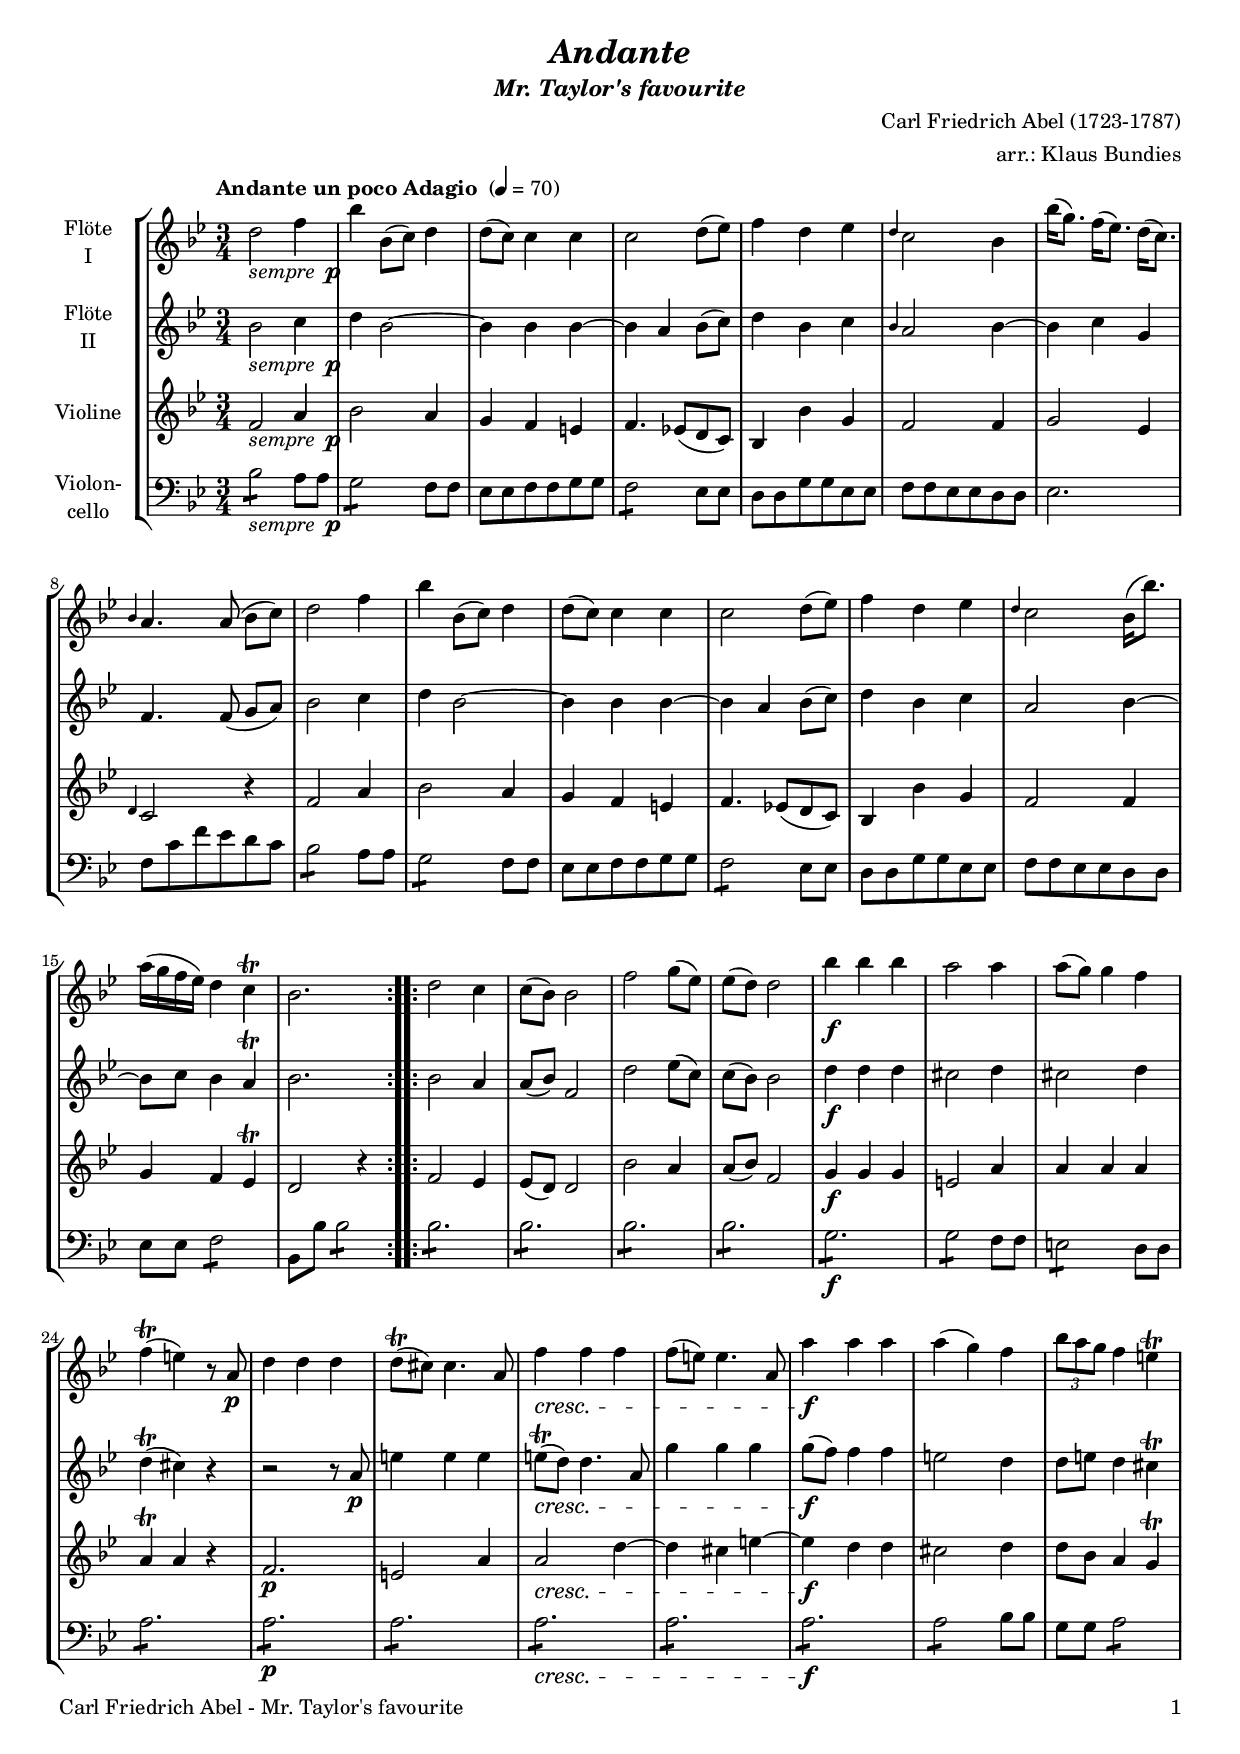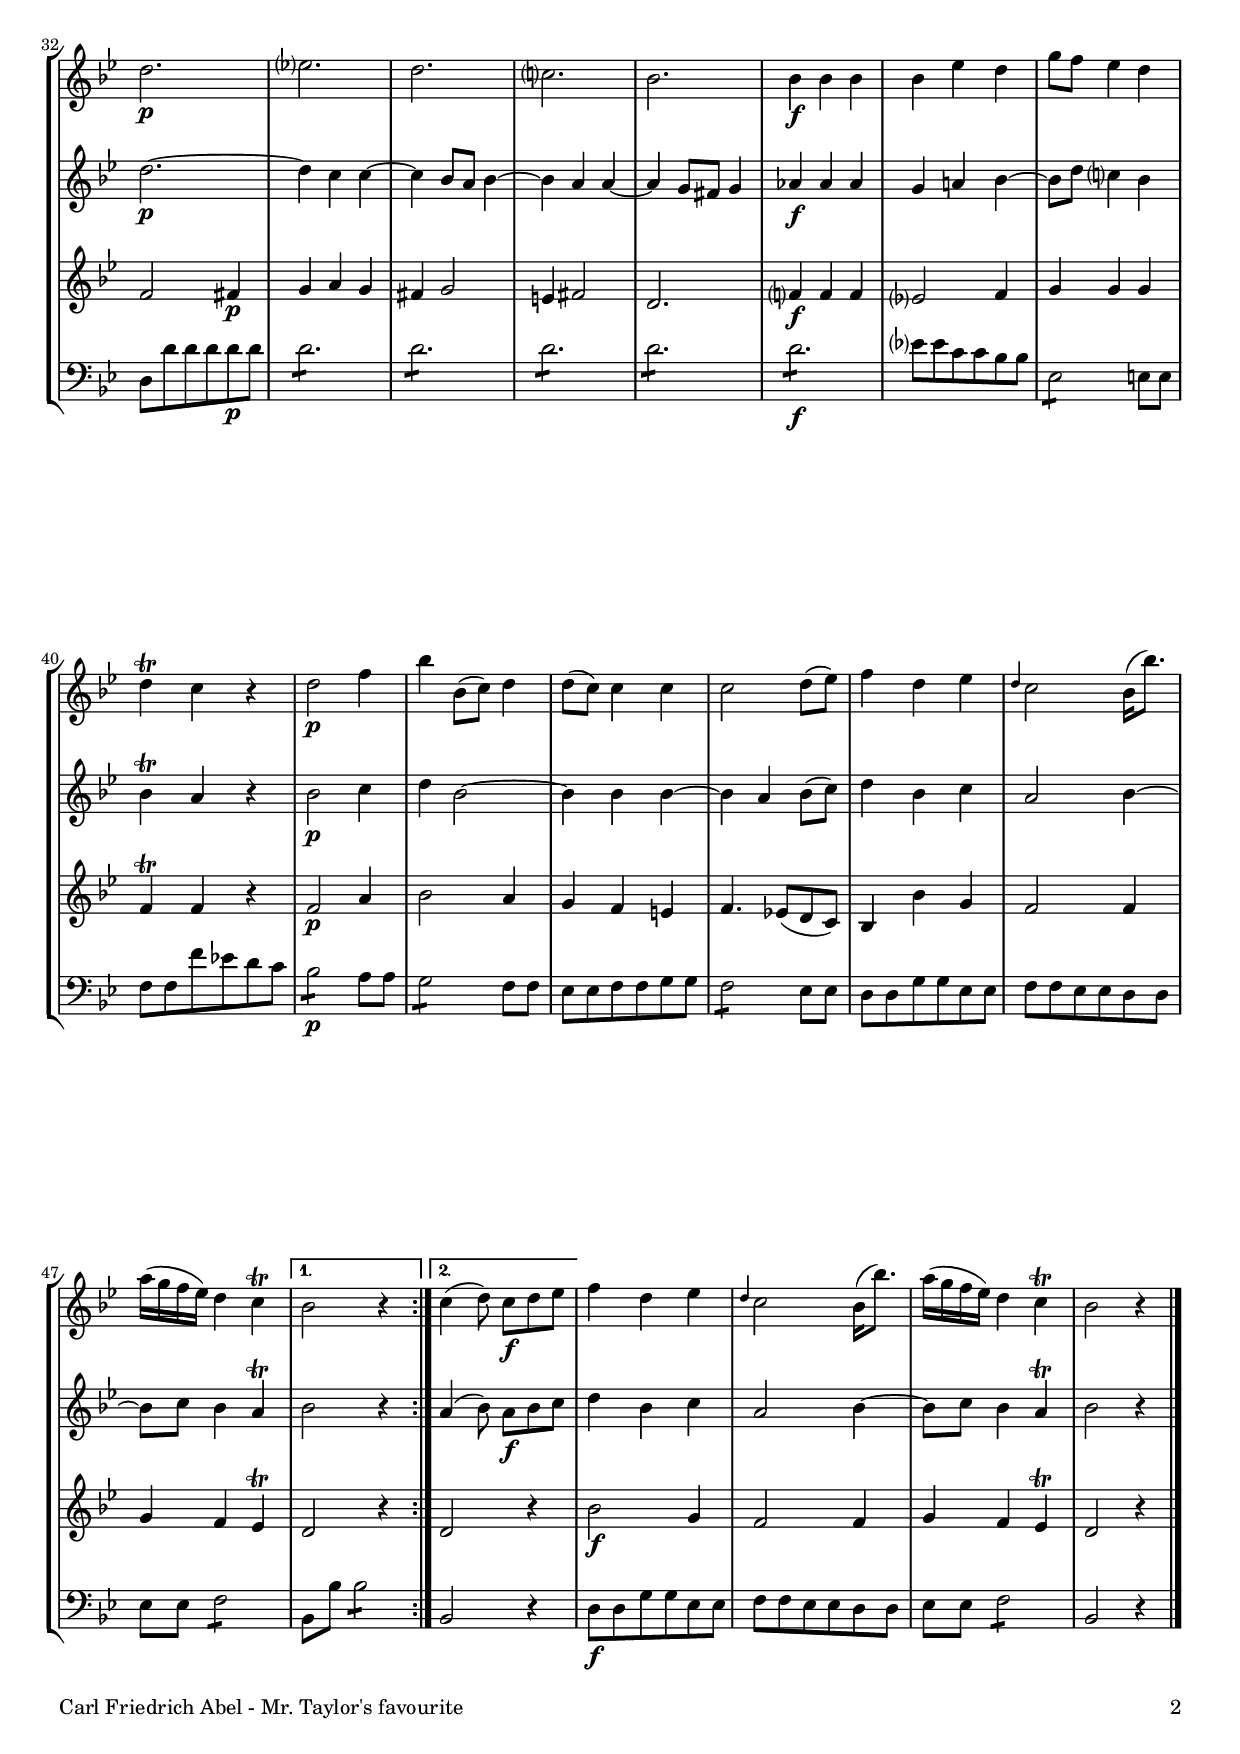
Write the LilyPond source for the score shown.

\version "2.24.4"
\include "deutsch.ly"

#(set-global-staff-size 18)

\header {
  title     = \markup \bold \italic "Andante"
  subtitle  = \markup \bold \italic "Mr. Taylor's favourite"
  composer  = "Carl Friedrich Abel (1723-1787)"
  arranger  = "arr.: Klaus Bundies"
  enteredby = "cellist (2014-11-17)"
}

voiceconsts = {
  \key d \major
  \time 3/4
  %\numericTimeSignature
  \compressEmptyMeasures
  \tempo "Andante un poco Adagio " 4=70
}

mifl = "flute"
mivl = "violin"
mivc = "cello"

semp = \markup { \italic "sempre " \dynamic p }

va = \relative c' {
  \voiceconsts

  \repeat volta 2 {
    fis2_\semp a4
    d d,8( e) fis4
    fis8( e) e4 e
    e2 fis8( g)
    a4 fis g
    \grace fis e2 d4

    d'16( h8.) a16( g8.) fis16( e8.)
    \grace d4 cis4. cis8( d[ e])
    fis2 a4
    d d,8( e) fis4
    fis8( e) e4 e
    e2 fis8( g)

    a4 fis g
    \grace fis e2 d16( d'8.)
    cis16( h a g) fis4 e\trill
    d2.
  }

  \repeat volta 2 {
    fis2 e4
    e8( d) d2

    a' h8( g)
    g( fis) fis2
    d'4\f d d
    cis2 cis4
    cis8( h) h4 a
    a(\trill gis) r8 cis,\p

    fis4 fis fis
    fis8(\trill eis) eis4. cis8
    a'4\cresc a a
    a8( gis) gis4. cis,8
    cis'4\f cis cis
    cis( h) a

    \times 2/3 { d8 cis h } a4 gis\trill
    fis2.\p
    g?
    fis
    e?
    d
    d4\f d d
    d g fis

    h8 a g4 fis
    fis\trill e r
    fis2\p a4
    d d,8( e) fis4
    fis8( e) e4 e
    e2 fis8( g)

    a4 fis g
    \grace fis e2 d16( d'8.)
    cis16( h a g) fis4 e\trill
  }
  \alternative {
    { d2 r4 }
    { e4( fis8) e[\f fis g] }
  }
  a4 fis g
  \grace fis e2 d16( d'8.)
  cis16( h a g) fis4 e\trill
  d2 r4 \bar "|."
}

vb = \relative c' {
  \voiceconsts

  \repeat volta 2 {
    d2_\semp e4
    fis d2~
    d4 d d~
    d cis d8( e)
    fis4 d e
    \grace d cis2 d4~
    d e h

    a4. a8( h[ cis])
    d2 e4
    fis d2~
    d4 d d~
    d cis d8( e)
    fis4 d e
    cis2 d4~

    d8 e d4 cis\trill
    d2.
  }

  \repeat volta 2 {
    d2 cis4
    cis8( d) a2
    fis' g8( e)
    e( d) d2
    fis4\f fis fis

    eis2 fis4
    eis2 fis4
    fis(\trill eis) r
    r2 r8 cis\p
    gis'4 gis gis
    gis8(\trill\cresc fis) fis4. cis8
    h'4 h h

    h8(\f a) a4 a
    gis2 fis4
    fis8 gis fis4 eis\trill
    fis2.~\p
    fis4 e e~
    e d8 cis d4~
    d cis cis~

    cis h8 ais h4
    c\f c c
    h cis! d~
    d8 fis e?4 d
    d\trill cis r
    d2\p e4
    fis d2~

    d4 d d~
    d cis d8( e)
    fis4 d e
    cis2 d4~
    d8 e d4 cis\trill
  }
  \alternative {
    { d2 r4 }
    { cis4( d8) cis[\f d e] }
  }
  fis4 d e
  cis2 d4~
  d8 e d4 cis\trill
  d2 r4 \bar "|."
}

vc = \relative c' {
  \voiceconsts

  \repeat volta 2 {
    a2_\semp cis4
    d2 cis4
    h a gis
    a4. g!8( fis e)
    d4 d' h
    a2 a4
    h2 g4

    \grace fis e2 r4
    a2 cis4
    d2 cis4
    h a gis
    a4. g!8( fis e)
    d4 d' h
    a2 a4

    h a g\trill
    fis2 r4
  }

  \repeat volta 2 {
    a2 g4
    g8( fis) fis2
    d' cis4
    cis8( d) a2

    h4\f h h
    gis2 cis4
    cis cis cis
    cis\trill cis r
    a2.\p
    gis2 cis4
    cis2\cresc fis4~

    fis eis gis~
    gis\f fis fis
    eis2 fis4
    fis8 d cis4 h\trill
    a2 ais4\p
    h cis h
    ais h2

    gis4 ais2
    fis2.
    a?4\f a a
    g?2 a4
    h h h
    a\trill a r
    a2\p cis4

    d2 cis4
    h a gis
    a4. g!8( fis e)
    d4 d' h
    a2 a4
    h a g\trill
  }
  \alternative {
    { fis2 r4 }
    { fis2 r4 }
  }
  d'2\f h4
  a2 a4
  h a g\trill
  fis2 r4 \bar "|."
}

vd = \relative c {
  \voiceconsts
  \clef "bass"

  \repeat volta 2 {
    \repeat tremolo 4 d8_\semp cis cis
    \repeat tremolo 4 h a a
    g g a a h h
    \repeat tremolo 4 a g g
    fis fis h h g g

    a a g g fis fis
    g2.
    a8 e' a g fis e
    \repeat tremolo 4 d cis cis
    \repeat tremolo 4 h a a

    g g a a h h
    \repeat tremolo 4 a g g
    fis fis h h g g
    a a g g fis fis
    g g \repeat tremolo 4 a

    d, d' \repeat tremolo 4 d
  }

  \repeat volta 2 {
    \repeat tremolo 6 d
    \repeat tremolo 6 d
    \repeat tremolo 6 d
    \repeat tremolo 6 d

    \repeat tremolo 6 h\f
    \repeat tremolo 4 h a a
    \repeat tremolo 4 gis fis fis
    \repeat tremolo 6 cis'
    \repeat tremolo 6 cis\p

    \repeat tremolo 6 cis
    \repeat tremolo 6 cis \cresc
    \repeat tremolo 6 cis
    \repeat tremolo 6 cis\f
    \repeat tremolo 4 cis d d

    h h \repeat tremolo 4 cis
    fis, fis' fis fis fis\p fis
    \repeat tremolo 6 fis
    \repeat tremolo 6 fis
    \repeat tremolo 6 fis

    \repeat tremolo 6 fis
    \repeat tremolo 6 fis\f
    g? g e e d d
     \repeat tremolo 4 g, gis gis
    a a a' g! fis e

    \repeat tremolo 4 d\p cis cis
    \repeat tremolo 4 h a a
    g g a a h h
    \repeat tremolo 4 a g g

    fis fis h h g g
    a a g g fis fis
    g g \repeat tremolo 4 a
  }
  \alternative {
    { d, d' \repeat tremolo 4 d }
    { d,2 r4 }
  }
  fis8\f fis h h g g
  a a g g fis fis
  g g \repeat tremolo 4 a
  d,2 r4 \bar "|."
}


music = \new StaffGroup <<
      \new Staff {
        \set Staff.midiInstrument = \mifl
        \set Staff.instrumentName = \markup \center-column { "Flöte" "I" }
        \transpose d b { \va }
      }

      \new Staff {
        \set Staff.midiInstrument = \mifl
        \set Staff.instrumentName = \markup \center-column { "Flöte" "II" }
        \transpose d b { \vb }
      }

      \new Staff {
        \set Staff.midiInstrument = \mivl
        \set Staff.instrumentName = \markup \center-column { "Violine" }
        \transpose d b { \vc }
      }

      \new Staff {
        \set Staff.midiInstrument = \mivc
        \set Staff.instrumentName = \markup \center-column { "Violon-" "cello" }
        \transpose d b { \vd }
      }
>>

\book {
  \paper {
    print-page-number = ##t
    print-first-page-number = ##t
    ragged-last-bottom = ##f
    oddHeaderMarkup = \markup \null
    evenHeaderMarkup = \markup \null
    oddFooterMarkup = \markup {
      \fill-line {
        \if \should-print-page-number
        "Carl Friedrich Abel - Mr. Taylor's favourite" \fromproperty #'page:page-number-string
      }
    }
    evenFooterMarkup = \oddFooterMarkup
  } \score {
    \music
    \layout {}
  }

  \score {
    \unfoldRepeats \music

    \midi {
      \context {
        \Score
      }
    }
  }
}
